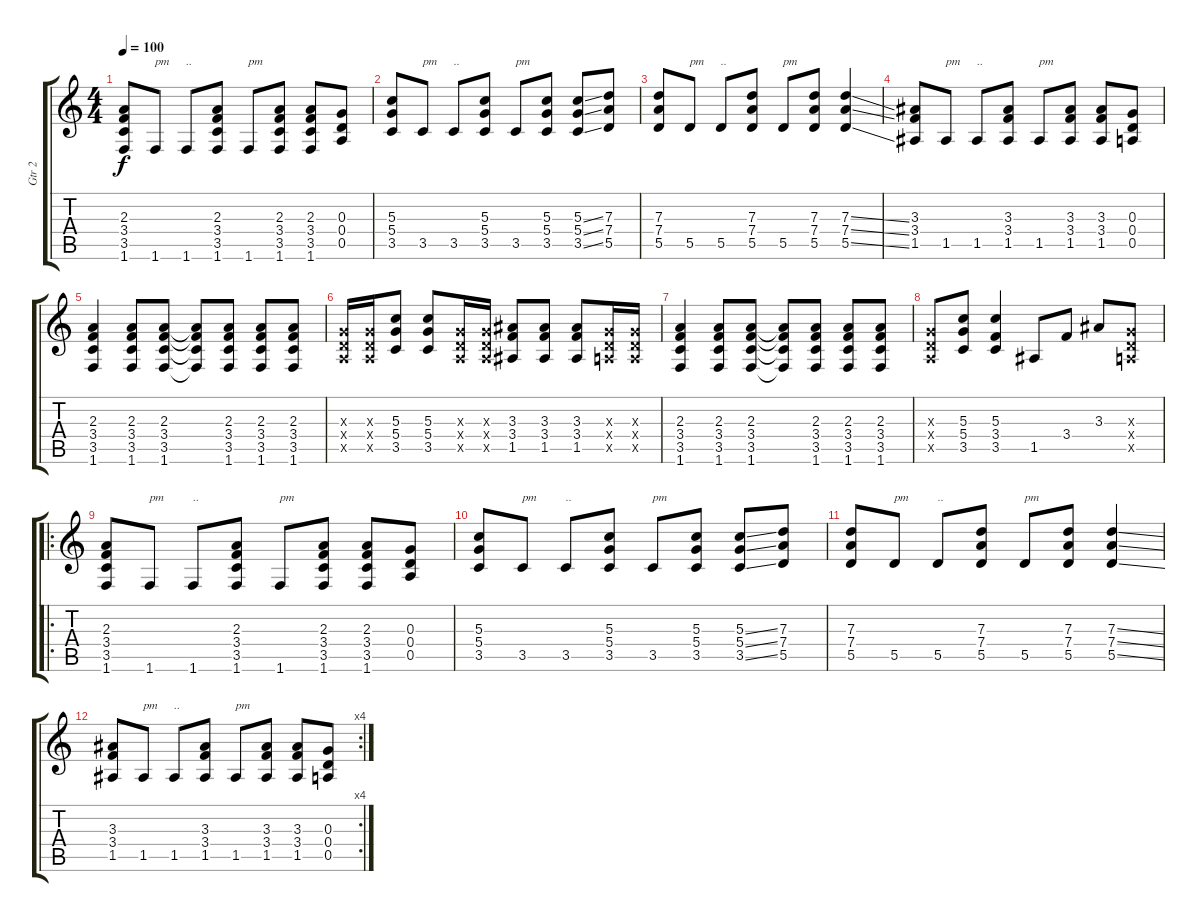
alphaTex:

\track ("Gtr 2" "Gtr 2") {instrument distortionguitar}
\staff {score tabs}
\tuning (E4 B3 G3 D3 A2 E2) {hide}
\ts (4 4)
\tempo 100
\clef g2
\ks c
(2.3 3.4 3.5 1.6).8{dy f} 1.6.8{txt "pm"} 1.6.8{txt ".."} (2.3 3.4 3.5 1.6).8 1.6.8{txt "pm"} (2.3 3.4 3.5 1.6).8 (2.3 3.4 3.5 1.6).8 (0.3 0.4 0.5).8 |
(5.3 5.4 3.5).8 3.5.8{txt "pm"} 3.5.8{txt ".."} (5.3 5.4 3.5).8 3.5.8{txt "pm"} (5.3 5.4 3.5).8 (5.3{ss} 5.4{ss} 3.5{ss}).8 (7.3 7.4 5.5).8 |
(7.3 7.4 5.5).8 5.5.8{txt "pm"} 5.5.8{txt ".."} (7.3 7.4 5.5).8 5.5.8{txt "pm"} (7.3 7.4 5.5).8 (7.3{ss} 7.4{ss} 5.5{ss}).4 |
(3.3 3.4 1.5).8 1.5.8{txt "pm"} 1.5.8{txt ".."} (3.3 3.4 1.5).8 1.5.8{txt "pm"} (3.3 3.4 1.5).8 (3.3 3.4 1.5).8 (0.3 0.4 0.5).8 |
(2.3 3.4 3.5 1.6).4 (2.3 3.4 3.5 1.6).8 (2.3 3.4 3.5 1.6).8 (2.3{t} 3.4{t} 3.5{t} 1.6{t}).8 (2.3 3.4 3.5 1.6).8 (2.3 3.4 3.5 1.6).8 (2.3 3.4 3.5 1.6).8 |
(0.3{x} 0.4{x} 0.5{x}).16 (0.3{x} 0.4{x} 0.5{x}).16 (5.3 5.4 3.5).8 (5.3 5.4 3.5).8 (0.3{x} 0.4{x} 0.5{x}).16 (0.3{x} 0.4{x} 0.5{x}).16 (3.3 3.4 1.5).8 (3.3 3.4 1.5).8 (3.3 3.4 1.5).8 (0.3{x} 0.4{x} 0.5{x}).16 (0.3{x} 0.4{x} 0.5{x}).16 |
(2.3 3.4 3.5 1.6).4 (2.3 3.4 3.5 1.6).8 (2.3 3.4 3.5 1.6).8 (2.3{t} 3.4{t} 3.5{t} 1.6{t}).8 (2.3 3.4 3.5 1.6).8 (2.3 3.4 3.5 1.6).8 (2.3 3.4 3.5 1.6).8 |
(0.3{x} 0.4{x} 0.5{x}).8 (5.3 5.4 3.5).8 (5.3 3.4 3.5).4 1.5.8 3.4.8 3.3.8 (0.3{x} 0.4{x} 0.5{x}).8 |
\ro
(2.3 3.4 3.5 1.6).8 1.6.8{txt "pm"} 1.6.8{txt ".."} (2.3 3.4 3.5 1.6).8 1.6.8{txt "pm"} (2.3 3.4 3.5 1.6).8 (2.3 3.4 3.5 1.6).8 (0.3 0.4 0.5).8 |
(5.3 5.4 3.5).8 3.5.8{txt "pm"} 3.5.8{txt ".."} (5.3 5.4 3.5).8 3.5.8{txt "pm"} (5.3 5.4 3.5).8 (5.3{ss} 5.4{ss} 3.5{ss}).8 (7.3 7.4 5.5).8 |
(7.3 7.4 5.5).8 5.5.8{txt "pm"} 5.5.8{txt ".."} (7.3 7.4 5.5).8 5.5.8{txt "pm"} (7.3 7.4 5.5).8 (7.3{ss} 7.4{ss} 5.5{ss}).4 |
\rc 4
(3.3 3.4 1.5).8 1.5.8{txt "pm"} 1.5.8{txt ".."} (3.3 3.4 1.5).8 1.5.8{txt "pm"} (3.3 3.4 1.5).8 (3.3 3.4 1.5).8 (0.3 0.4 0.5).8
